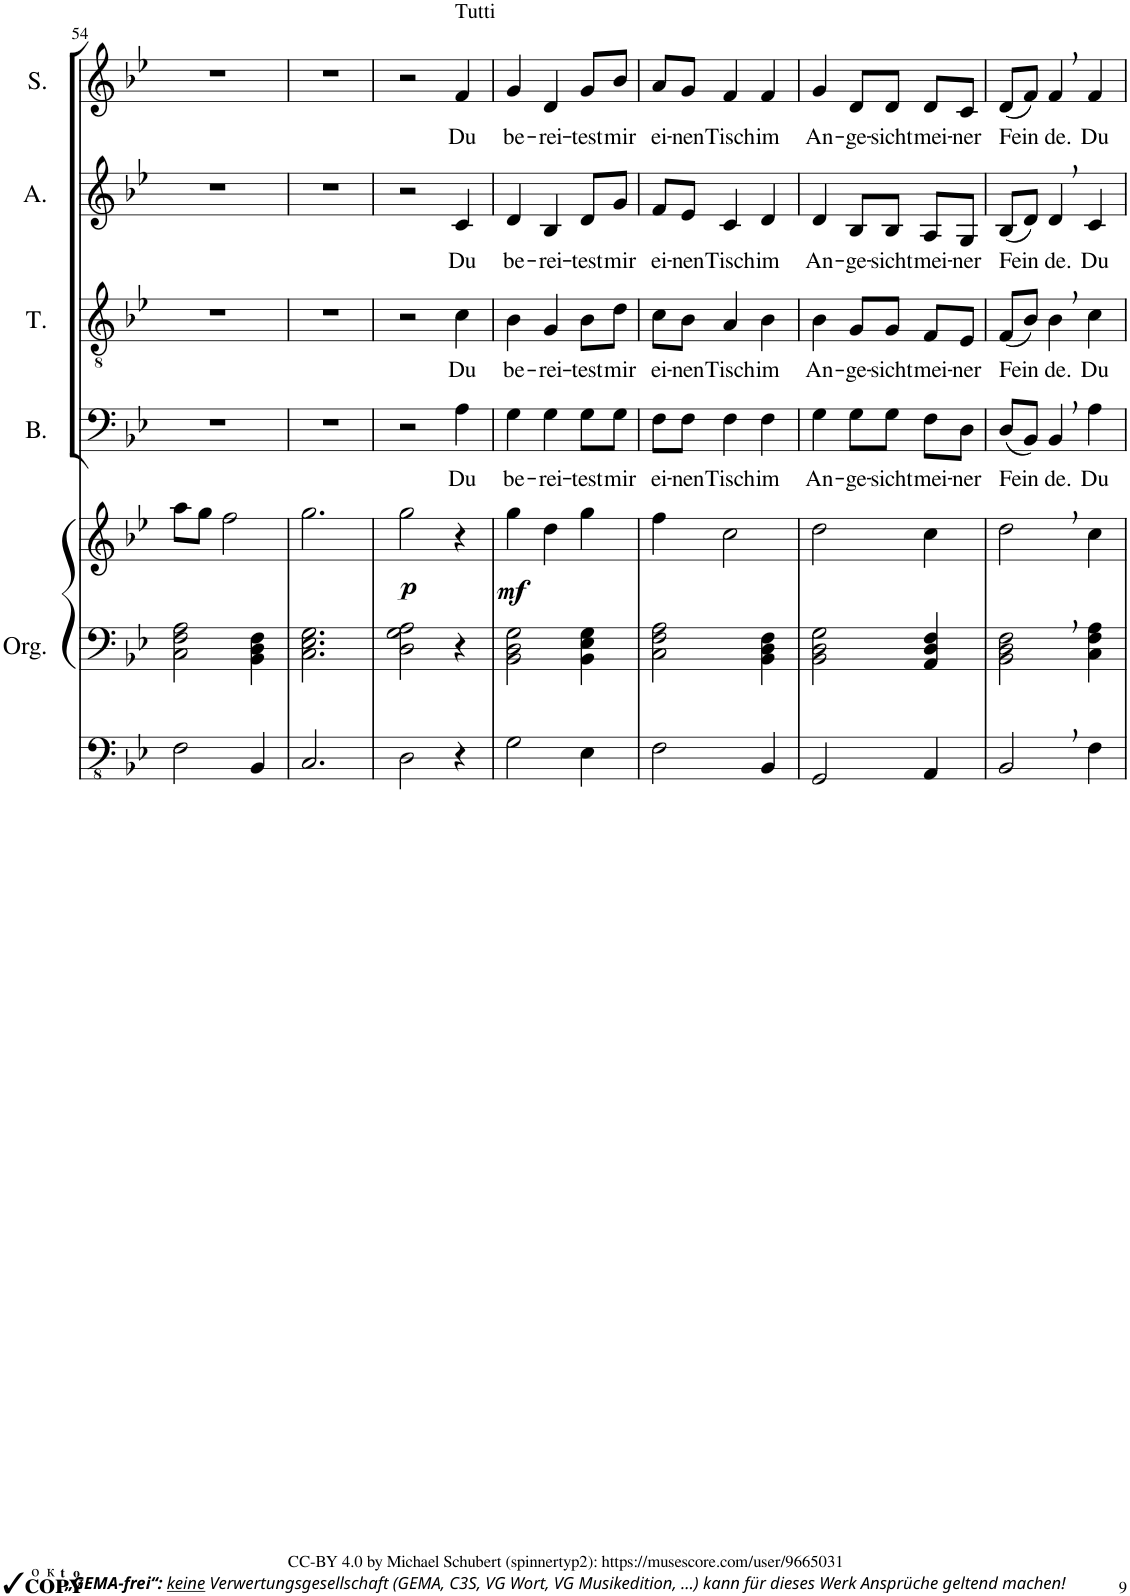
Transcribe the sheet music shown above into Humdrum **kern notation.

**kern	**kern	**kern	**dynam	**kern	**text	**kern	**text	**kern	**text	**kern	**text
*part5	*part5	*part5	*part5	*part4	*part4	*part3	*part3	*part2	*part2	*part1	*part1
*staff7	*staff6	*staff5	*staff5/6/7	*staff4	*staff4	*staff3	*staff3	*staff2	*staff2	*staff1	*staff1
*I"Pipe Organ	*	*	*	*I"Baß	*	*I"Tenor	*	*I"Alt	*	*I"Sopran	*
*I'Org.	*	*	*	*I'B.	*	*I'T.	*	*I'A.	*	*I'S.	*
!!LO:PB:g=z
*clefFv4	*clefF4	*clefG2	*	*clefF4	*	*clefGv2	*	*clefG2	*	*clefG2	*
*k[b-e-]	*k[b-e-]	*k[b-e-]	*	*k[b-e-]	*	*k[b-e-]	*	*k[b-e-]	*	*k[b-e-]	*
*M3/4	*M3/4	*M3/4	*	*M3/4	*	*M3/4	*	*M3/4	*	*M3/4	*
=54	=54	=54	=54	=54	=54	=54	=54	=54	=54	=54	=54
2FF\	2C\ 2F\ 2A\	8aa\L	.	2.r	.	2.r	.	2.r	.	2.r	.
.	.	8gg\J	.	.	.	.	.	.	.	.	.
.	.	2ff\	.	.	.	.	.	.	.	.	.
4BBB-/	4BB-\ 4D\ 4F\	.	.	.	.	.	.	.	.	.	.
=55	=55	=55	=55	=55	=55	=55	=55	=55	=55	=55	=55
2.CC/	2.C\ 2.E-\ 2.G\	2.gg\	.	2.r	.	2.r	.	2.r	.	2.r	.
=56	=56	=56	=56	=56	=56	=56	=56	=56	=56	=56	=56
!	!	!	!LO:DY:b	!	!	!	!	!	!	!	!
2DD\	2D\ 2G\ 2A\	2gg\	p	2r	.	2r	.	2r	.	2r	.
!	!	!	!	!	!	!	!	!	!	!LO:TX:a:t=Tutti	!
!	!	!	!	!	!LO:LY:b	!	!LO:LY:b	!	!LO:LY:b	!	!LO:LY:b
4r	4r	4r	.	4A\	Du	4c\	Du	4c/	Du	4f/	Du
=57	=57	=57	=57	=57	=57	=57	=57	=57	=57	=57	=57
!	!	!	!LO:DY:b	!	!LO:LY:b	!	!LO:LY:b	!	!LO:LY:b	!	!LO:LY:b
2GG\	2BB-\ 2D\ 2G\	4gg\	mf	4G\	be-	4B-\	be-	4d/	be-	4g/	be-
!	!	!	!	!	!LO:LY:b	!	!LO:LY:b	!	!LO:LY:b	!	!LO:LY:b
.	.	4dd\	.	4G\	-rei-	4G/	-rei-	4B-/	-rei-	4d/	-rei-
!	!	!	!	!	!LO:LY:b	!	!LO:LY:b	!	!LO:LY:b	!	!LO:LY:b
4EE-\	4BB-\ 4E-\ 4G\	4gg\	.	8G\L	-test	8B-\L	-test	8d/L	-test	8g/L	-test
!	!	!	!	!	!LO:LY:b	!	!LO:LY:b	!	!LO:LY:b	!	!LO:LY:b
.	.	.	.	8G\J	mir	8d\J	mir	8g/J	mir	8b-/J	mir
=58	=58	=58	=58	=58	=58	=58	=58	=58	=58	=58	=58
!	!	!	!	!	!LO:LY:b	!	!LO:LY:b	!	!LO:LY:b	!	!LO:LY:b
2FF\	2C\ 2F\ 2A\	4ff\	.	8F\L	ei-	8c\L	ei-	8f/L	ei-	8a/L	ei-
!	!	!	!	!	!LO:LY:b	!	!LO:LY:b	!	!LO:LY:b	!	!LO:LY:b
.	.	.	.	8F\J	-nen	8B-\J	-nen	8e-/J	-nen	8g/J	-nen
!	!	!	!	!	!LO:LY:b	!	!LO:LY:b	!	!LO:LY:b	!	!LO:LY:b
.	.	2cc\	.	4F\	Tisch	4A/	Tisch	4c/	Tisch	4f/	Tisch
!	!	!	!	!	!LO:LY:b	!	!LO:LY:b	!	!LO:LY:b	!	!LO:LY:b
4BBB-/	4BB-\ 4D\ 4F\	.	.	4F\	im	4B-\	im	4d/	im	4f/	im
=59	=59	=59	=59	=59	=59	=59	=59	=59	=59	=59	=59
!	!	!	!	!	!LO:LY:b	!	!LO:LY:b	!	!LO:LY:b	!	!LO:LY:b
2GGG/	2BB-\ 2D\ 2G\	2dd\	.	4G\	An-	4B-\	An-	4d/	An-	4g/	An-
!	!	!	!	!	!LO:LY:b	!	!LO:LY:b	!	!LO:LY:b	!	!LO:LY:b
.	.	.	.	8G\L	-ge-	8G/L	-ge-	8B-/L	-ge-	8d/L	-ge-
!	!	!	!	!	!LO:LY:b	!	!LO:LY:b	!	!LO:LY:b	!	!LO:LY:b
.	.	.	.	8G\J	-sicht	8G/J	-sicht	8B-/J	-sicht	8d/J	-sicht
!	!	!	!	!	!LO:LY:b	!	!LO:LY:b	!	!LO:LY:b	!	!LO:LY:b
4AAA/	4AA/ 4D/ 4F/	4cc\	.	8F\L	mei-	8F/L	mei-	8A/L	mei-	8d/L	mei-
!	!	!	!	!	!LO:LY:b	!	!LO:LY:b	!	!LO:LY:b	!	!LO:LY:b
.	.	.	.	8D\J	-ner	8E-/J	-ner	8G/J	-ner	8c/J	-ner
=60	=60	=60	=60	=60	=60	=60	=60	=60	=60	=60	=60
!	!	!	!	!	!LO:LY:b	!	!LO:LY:b	!	!LO:LY:b	!	!LO:LY:b
2BBB-,/	2BB-\, 2D\, 2F\,	2dd,\	.	(8D/L	-Fein	(8F/L	-Fein	(8B-/L	-Fein	(8d/L	-Fein
.	.	.	.	8BB-/J)	.	8B-/J)	.	8d/J)	.	8f/J)	.
!	!	!	!	!	!LO:LY:b	!	!LO:LY:b	!	!LO:LY:b	!	!LO:LY:b
.	.	.	.	4BB-,/	de.	4B-,\	de.	4d,/	de.	4f,/	de.
!	!	!	!	!	!LO:LY:b	!	!LO:LY:b	!	!LO:LY:b	!	!LO:LY:b
4FF\	4C\ 4F\ 4A\	4cc\	.	4A\	Du	4c\	Du	4c/	Du	4f/	Du
=	=	=	=	=	=	=	=	=	=	=	=
*-	*-	*-	*-	*-	*-	*-	*-	*-	*-	*-	*-
